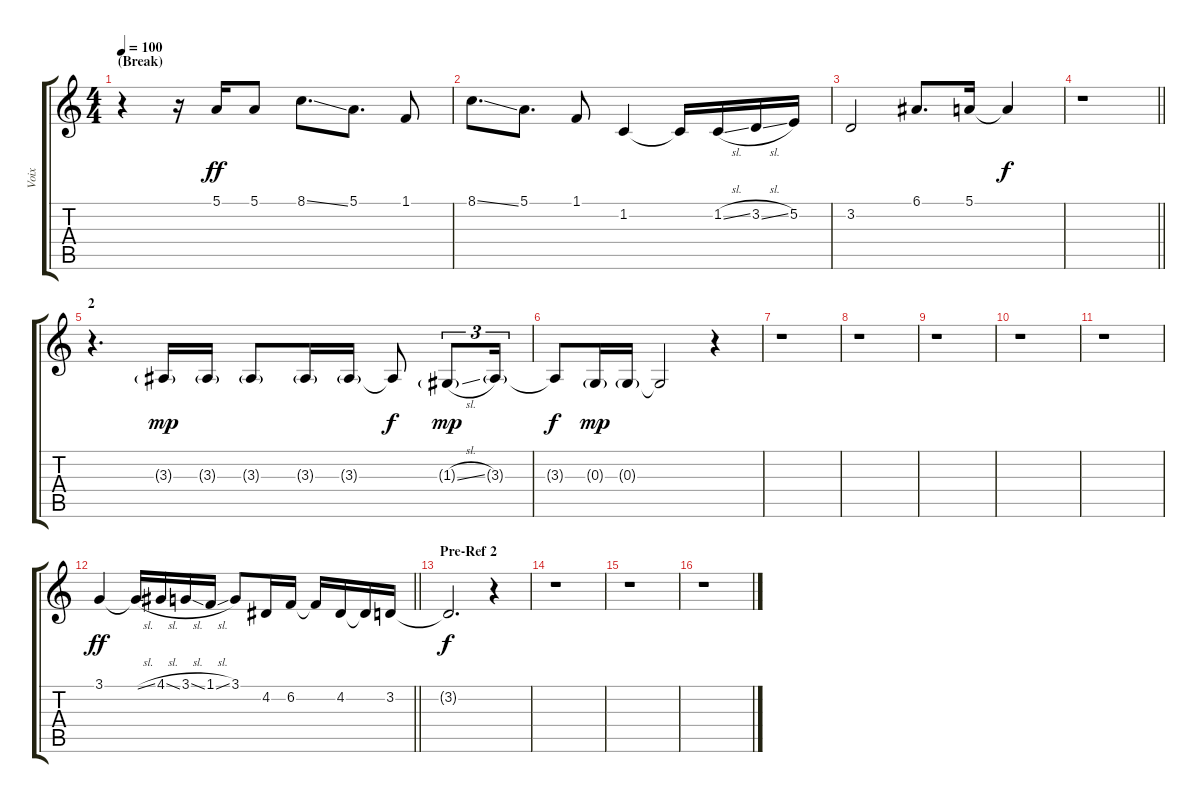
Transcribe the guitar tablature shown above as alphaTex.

\track ("Voix" "Voix") {instrument clarinet}
\staff {score tabs}
\tuning (E4 B3 G3 D3 A2 E2) {hide}
\ts (4 4)
\section ("" "(Break)")
\tempo 100
\clef g2
\ks c
r.4{dy f} r.16 5.1.16{dy ff} 5.1.8 8.1{ss}.8{d} 5.1.8{d} 1.1.8 |
8.1{ss}.8{d} 5.1.8{d} 1.1.8 1.2.4 1.2{t}.16 1.2{sl}.16 3.2{sl}.16 5.2.16 |
3.2.2 6.1.8{d} 5.1.16 5.1{t}.4{dy f} |
\barLineRight lightlight
r.1 |
\section ("" "2")
r.4{d} 3.3{g}.16{dy mp} 3.3{g}.16 3.3{g}.8 3.3{g}.16 3.3{g}.16 3.3{t}.8{dy f} 1.3{sl g}.8{tu (3 2) dy mp} 3.3{g}.16{tu (3 2)} |
3.3{t}.8{dy f} 0.3{g}.16{dy mp} 0.3{g}.16 0.3{t}.2 r.4 |
r.1 |
r.1 |
r.1 |
r.1 |
r.1 |
\barLineRight lightlight
3.1.4{dy ff} 3.1{sl t}.16 4.1{sl}.16 3.1{sl}.16 1.1{sl}.16 3.1.8 4.2.16 6.2.16 6.2{t}.16 4.2.16 4.2{t}.16 3.2.16 |
\section ("" "Pre-Ref 2")
3.2{t}.2{d dy f} r.4 |
r.1 |
r.1 |
r.1
